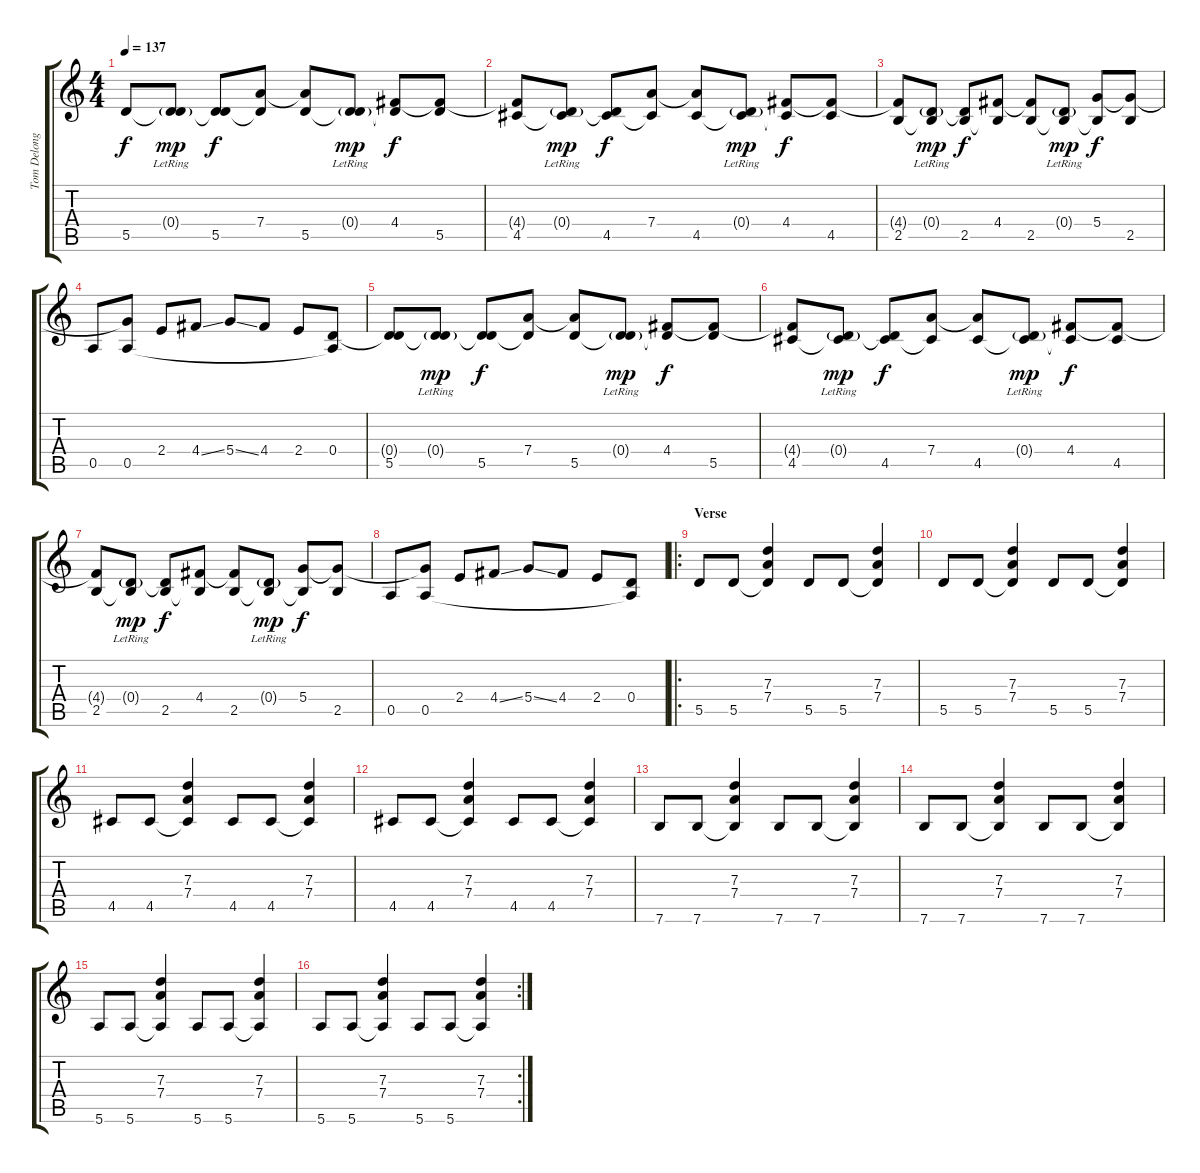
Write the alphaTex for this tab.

\track ("Tom Delonge" "Tom Delong") {instrument electricguitarjazz}
\staff {score tabs}
\tuning (E4 B3 G3 D3 A2 E2) {hide}
\ts (4 4)
\tempo 137
\clef g2
\ks c
5.5.8{dy f instrument electricguitarjazz} (0.4{g lr} 5.5{t}).8{dy mp} (0.4{t} 5.5).8{dy f} (7.4 5.5{t}).8 (7.4{t} 5.5).8 (0.4{g lr} 5.5{t}).8{dy mp} (4.4 5.5{t}).8{dy f} (4.4{t} 5.5).8 |
(4.4{t} 4.5).8 (0.4{g lr} 4.5{t}).8{dy mp} (0.4{t} 4.5).8{dy f} (7.4 4.5{t}).8 (7.4{t} 4.5).8 (0.4{g lr} 4.5{t}).8{dy mp} (4.4 4.5{t}).8{dy f} (4.4{t} 4.5).8 |
(4.4{t} 2.5).8 (0.4{g lr} 2.5{t}).8{dy mp} (0.4{t} 2.5).8{dy f} (4.4 2.5{t}).8 (4.4{t} 2.5).8 (0.4{g lr} 2.5{t}).8{dy mp} (5.4 2.5{t}).8{dy f} (5.4{t} 2.5).8 |
0.5.8 (5.4{t} 0.5).8 2.4.8 4.4{ss}.8 5.4{ss}.8 4.4.8 2.4.8 (0.4 0.5{t}).8 |
(0.4{t} 5.5).8 (0.4{g lr} 5.5{t}).8{dy mp} (0.4{t} 5.5).8{dy f} (7.4 5.5{t}).8 (7.4{t} 5.5).8 (0.4{g lr} 5.5{t}).8{dy mp} (4.4 5.5{t}).8{dy f} (4.4{t} 5.5).8 |
(4.4{t} 4.5).8 (0.4{g lr} 4.5{t}).8{dy mp} (0.4{t} 4.5).8{dy f} (7.4 4.5{t}).8 (7.4{t} 4.5).8 (0.4{g lr} 4.5{t}).8{dy mp} (4.4 4.5{t}).8{dy f} (4.4{t} 4.5).8 |
(4.4{t} 2.5).8 (0.4{g lr} 2.5{t}).8{dy mp} (0.4{t} 2.5).8{dy f} (4.4 2.5{t}).8 (4.4{t} 2.5).8 (0.4{g lr} 2.5{t}).8{dy mp} (5.4 2.5{t}).8{dy f} (5.4{t} 2.5).8 |
0.5.8 (5.4{t} 0.5).8 2.4.8 4.4{ss}.8 5.4{ss}.8 4.4.8 2.4.8 (0.4 0.5{t}).8 |
\ro
\section ("" "Verse")
5.5.8 5.5.8 (7.3 7.4 5.5{t}).4 5.5.8 5.5.8 (7.3 7.4 5.5{t}).4 |
5.5.8 5.5.8 (7.3 7.4 5.5{t}).4 5.5.8 5.5.8 (7.3 7.4 5.5{t}).4 |
4.5.8 4.5.8 (7.3 7.4 4.5{t}).4 4.5.8 4.5.8 (7.3 7.4 4.5{t}).4 |
4.5.8 4.5.8 (7.3 7.4 4.5{t}).4 4.5.8 4.5.8 (7.3 7.4 4.5{t}).4 |
7.6.8 7.6.8 (7.3 7.4 7.6{t}).4 7.6.8 7.6.8 (7.3 7.4 7.6{t}).4 |
7.6.8 7.6.8 (7.3 7.4 7.6{t}).4 7.6.8 7.6.8 (7.3 7.4 7.6{t}).4 |
5.6.8 5.6.8 (7.3 7.4 5.6{t}).4 5.6.8 5.6.8 (7.3 7.4 5.6{t}).4 |
\rc 2
5.6.8 5.6.8 (7.3 7.4 5.6{t}).4 5.6.8 5.6.8 (7.3 7.4 5.6{t}).4
